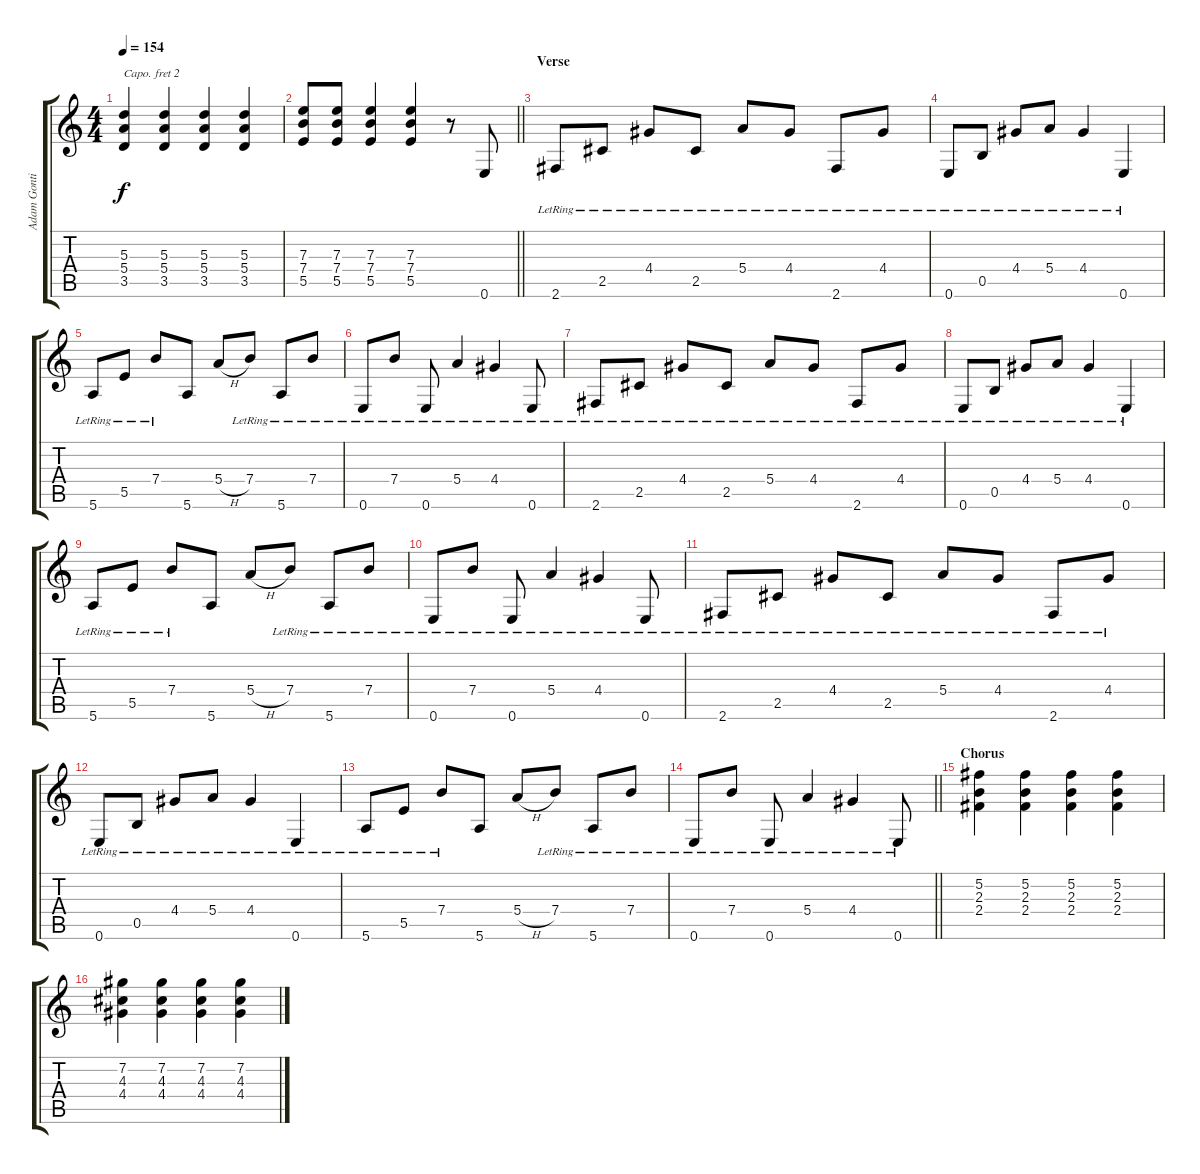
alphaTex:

\track ("Adam Gontier" "Adam Gonti") {instrument acousticguitarsteel}
\staff {score tabs}
\capo 2
\tuning (E4 B3 G3 D3 A2 D2) {hide}
\ts (4 4)
\tempo 154
\clef g2
\ks c
(5.3{t} 5.4{t} 3.5{t}).4{dy f} (5.3 5.4 3.5).4 (5.3 5.4 3.5).4 (5.3 5.4 3.5).4 |
\barLineRight lightlight
(7.3 7.4 5.5).8 (7.3 7.4 5.5).8 (7.3 7.4 5.5).4 (7.3 7.4 5.5).4 r.8{instrument acousticguitarsteel} 0.6.8 |
\section ("" "Verse")
2.6{lr}.8 2.5{lr}.8 4.4{lr}.8 2.5{lr}.8 5.4{lr}.8 4.4{lr}.8 2.6{lr}.8 4.4{lr}.8 |
0.6{lr}.8 0.5{lr}.8 4.4{lr}.8 5.4{lr}.8 4.4{lr}.4 0.6{lr}.4 |
5.6{lr}.8 5.5{lr}.8 7.4{lr}.8 5.6.8 5.4{h}.8 7.4{lr}.8 5.6{lr}.8 7.4{lr}.8 |
0.6{lr}.8 7.4{lr}.8 0.6{lr}.8 5.4{lr}.4 4.4{lr}.4 0.6{lr}.8 |
2.6{lr}.8 2.5{lr}.8 4.4{lr}.8 2.5{lr}.8 5.4{lr}.8 4.4{lr}.8 2.6{lr}.8 4.4{lr}.8 |
0.6{lr}.8 0.5{lr}.8 4.4{lr}.8 5.4{lr}.8 4.4{lr}.4 0.6{lr}.4 |
5.6{lr}.8 5.5{lr}.8 7.4{lr}.8 5.6.8 5.4{h}.8 7.4{lr}.8 5.6{lr}.8 7.4{lr}.8 |
0.6{lr}.8 7.4{lr}.8 0.6{lr}.8 5.4{lr}.4 4.4{lr}.4 0.6{lr}.8 |
2.6{lr}.8 2.5{lr}.8 4.4{lr}.8 2.5{lr}.8 5.4{lr}.8 4.4{lr}.8 2.6{lr}.8 4.4{lr}.8 |
0.6{lr}.8 0.5{lr}.8 4.4{lr}.8 5.4{lr}.8 4.4{lr}.4 0.6{lr}.4 |
5.6{lr}.8 5.5{lr}.8 7.4{lr}.8 5.6.8 5.4{h}.8 7.4{lr}.8 5.6{lr}.8 7.4{lr}.8 |
\barLineRight lightlight
0.6{lr}.8 7.4{lr}.8 0.6{lr}.8 5.4{lr}.4 4.4{lr}.4 0.6{lr}.8 |
\section ("" "Chorus")
(5.2 2.3 2.4).4{instrument overdrivenguitar} (5.2 2.3 2.4).4 (5.2 2.3 2.4).4 (5.2 2.3 2.4).4 |
(7.2 4.3 4.4).4 (7.2 4.3 4.4).4 (7.2 4.3 4.4).4 (7.2 4.3 4.4).4
